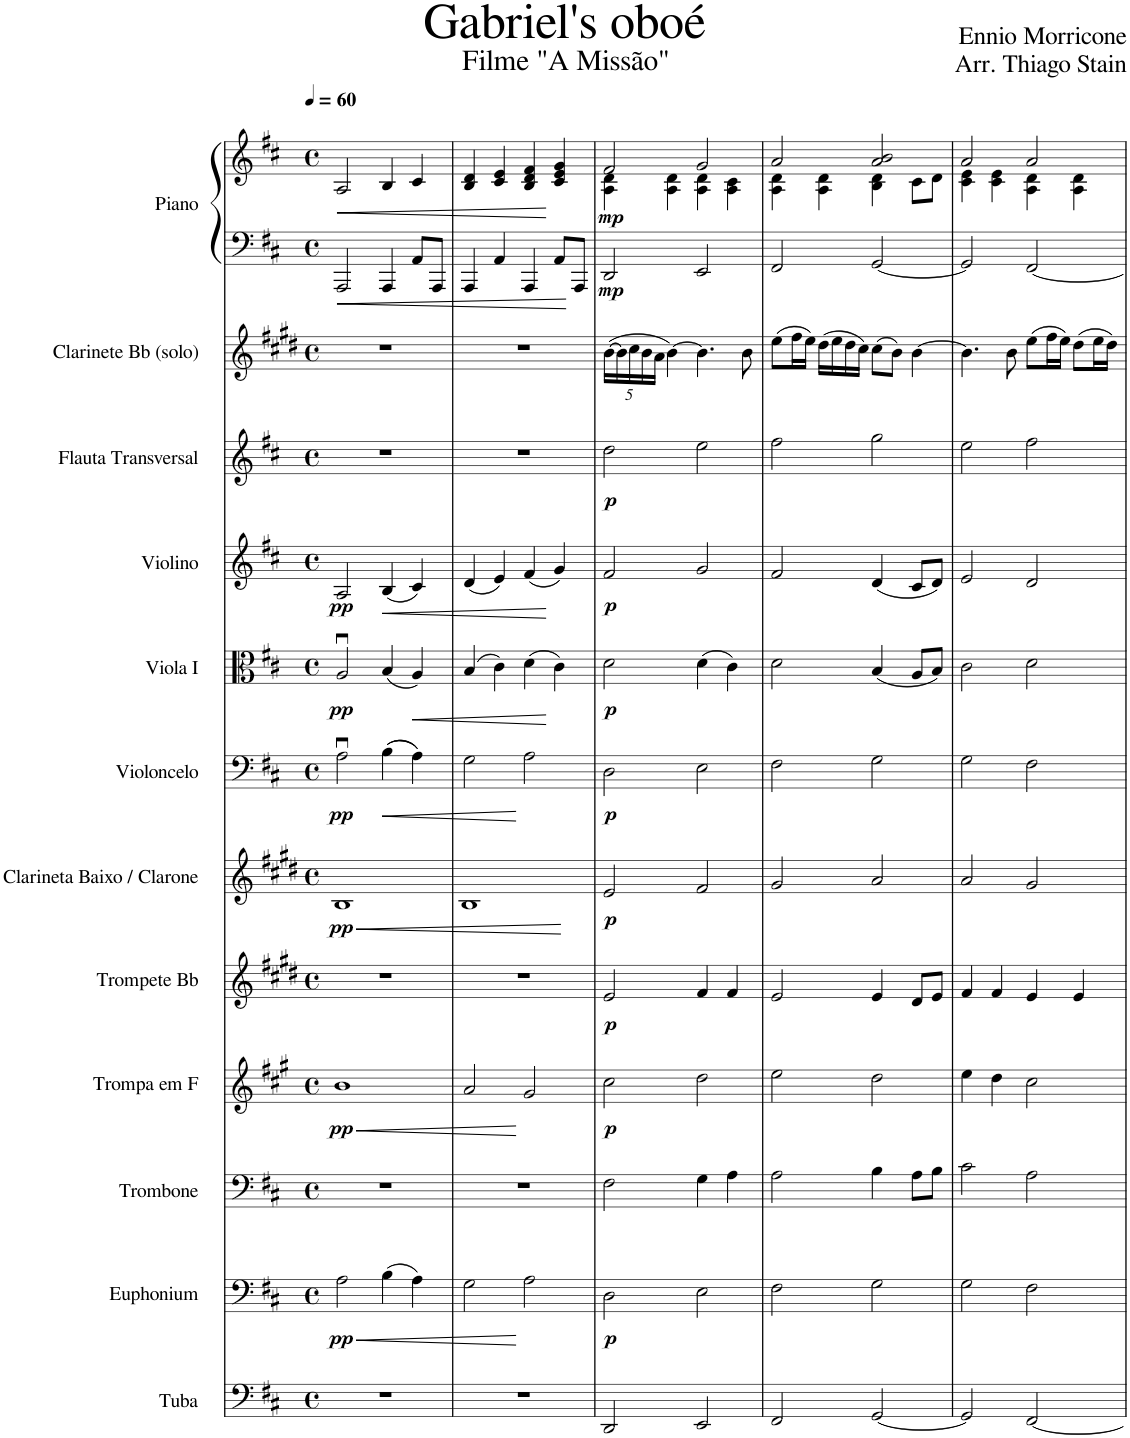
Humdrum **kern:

**kern	**kern	**dynam	**kern	**kern	**dynam	**kern	**dynam	**kern	**dynam	**kern	**dynam	**kern	**dynam	**kern	**dynam	**kern	**dynam	**kern	**kern	**kern	**dynam
*part12	*part11	*part11	*part10	*part9	*part9	*part8	*part8	*part7	*part7	*part6	*part6	*part5	*part5	*part4	*part4	*part3	*part3	*part2	*part1	*part1	*part1
*staff13	*staff12	*staff12	*staff11	*staff10	*staff10	*staff9	*staff9	*staff8	*staff8	*staff7	*staff7	*staff6	*staff6	*staff5	*staff5	*staff4	*staff4	*staff3	*staff2	*staff1	*staff1/2
*I"Tuba	*I"Euphonium	*	*I"Trombone	*I"Trompa em F	*	*I"Trompete Bb	*	*I"Clarineta Baixo / Clarone	*	*I"Violoncelo	*	*I"Viola I	*	*I"Violino	*	*I"Flauta Transversal	*	*I"Clarinete Bb (solo)	*I"Piano	*	*
*I'Tba.	*I'Euph	*	*I'Tbn.	*I'Trom. F	*	*I'Tpt. Bb	*	*I'Cl. Baixo	*	*I'Vc.	*	*I'VlaI	*	*I'Vln.	*	*I'Fl.	*	*I'Cl. Bb	*I'Pno	*	*
*clefF4	*clefF4	*	*clefF4	*clefG2	*	*clefG2	*	*clefG2	*	*clefF4	*	*clefC3	*	*clefG2	*	*clefG2	*	*clefG2	*clefF4	*clefG2	*
*	*	*	*	*Trd4c7	*	*Trd1c2	*	*Trd8c14	*	*	*	*	*	*	*	*	*	*Trd1c2	*	*	*
*k[f#c#]	*k[f#c#]	*	*k[f#c#]	*k[f#c#g#]	*	*k[f#c#g#d#]	*	*k[f#c#g#d#]	*	*k[f#c#]	*	*k[f#c#]	*	*k[f#c#]	*	*k[f#c#]	*	*k[f#c#g#d#]	*k[f#c#]	*k[f#c#]	*
*M4/4	*M4/4	*	*M4/4	*M4/4	*	*M4/4	*	*M4/4	*	*M4/4	*	*M4/4	*	*M4/4	*	*M4/4	*	*M4/4	*M4/4	*M4/4	*
*met(c)	*met(c)	*	*met(c)	*met(c)	*	*met(c)	*	*met(c)	*	*met(c)	*	*met(c)	*	*met(c)	*	*met(c)	*	*met(c)	*met(c)	*met(c)	*
*MM60	*MM60	*	*MM60	*MM60	*	*MM60	*	*MM60	*	*MM60	*	*MM60	*	*MM60	*	*MM60	*	*MM60	*MM60	*MM60	*
=1	=1	=1	=1	=1	=1	=1	=1	=1	=1	=1	=1	=1	=1	=1	=1	=1	=1	=1	=1	=1	=1
!	!	!LO:HP:b	!	!	!LO:HP:b	!	!	!	!LO:HP:b	!	!	!	!	!	!	!	!	!	!	!	!LO:HP:b
!	!	!LO:DY:n=1:b	!	!	!LO:DY:n=1:b	!	!	!	!LO:DY:n=1:b	!	!LO:DY:b	!	!LO:DY:b	!	!LO:DY:b	!	!	!	!	!	!
1r	2A\	< pp	1r	1b	< pp	1r	.	1B	< pp	2Au\	pp	2Au/	pp	2A/	pp	1r	.	1r	2AAA/	2A/	<
!	!	!	!	!	!	!	!	!	!	!	!LO:HP:b	!	!	!	!LO:HP:b	!	!	!	!	!	!
.	(4B\	.	.	.	.	.	.	.	.	((4B\	<	(4B/	.	(4B/	<	.	.	.	4AAA/	4B/	.
!	!	!	!	!	!	!	!	!	!	!	!	!	!LO:HP:b	!	!	!	!	!	!	!	!
.	4A\)	.	.	.	.	.	.	.	.	4A\))	.	4A/)	<	4c#/)	.	.	.	.	8AA/L	4c#/	.
.	.	.	.	.	.	.	.	.	.	.	.	.	.	.	.	.	.	.	8AAA/J	.	.
.	.	.	.	.	.	.	.	.	[	.	.	.	.	.	.	.	.	.	.	.	.
=2	=2	=2	=2	=2	=2	=2	=2	=2	=2	=2	=2	=2	=2	=2	=2	=2	=2	=2	=2	=2	=2
1r	2G\	.	1r	2a/	.	1r	.	1B	.	2G\	.	(4B/	.	(4d/	.	1r	.	1r	4AAA/	4B/ 4d/	.
.	.	.	.	.	.	.	.	.	.	.	.	4c#\)	.	4e/)	.	.	.	.	4AA/	4c#/ 4e/	.
.	2A\	[	.	2g#/	[	.	.	.	.	2A\	[	(4d\	.	(4f#/	.	.	.	.	4AAA/	4B/ 4d/ 4f#/	.
.	.	.	.	.	.	.	.	.	.	.	.	4c#\)	[	4g/)	[	.	.	.	8AA/L	4c#/ 4e/ 4g/	[
.	.	.	.	.	.	.	.	.	.	.	.	.	.	.	.	.	.	.	8AAA/J	.	.
=3	=3	=3	=3	=3	=3	=3	=3	=3	=3	=3	=3	=3	=3	=3	=3	=3	=3	=3	=3	=3	=3
*	*	*	*	*	*	*	*	*	*	*	*	*	*	*	*	*	*	*Xbrackettup	*	*	*
*	*	*	*	*	*	*	*	*	*	*	*	*	*	*	*	*	*	*	*	*^	*
!	!	!LO:DY:b	!	!	!LO:DY:b	!	!LO:DY:b	!	!LO:DY:b	!	!LO:DY:b	!	!LO:DY:b	!	!LO:DY:b	!	!LO:DY:b	!	!	!	!	!LO:DY:b=2
!	!	!	!	!	!	!	!	!	!	!	!	!	!	!	!	!	!	!	!	!	!	!LO:DY:n=1:b
2DD/	2D\	p	2F#\	2cc#\	p	2e/	p	2e/	p	2D\	p	2d\	p	2f#/	p	2dd\	p	([20b\LL	2DD/	2f#/	4A\ 4d\	mp mp
.	.	.	.	.	.	.	.	.	.	.	.	.	.	.	.	.	.	20b\]	.	.	.	.
.	.	.	.	.	.	.	.	.	.	.	.	.	.	.	.	.	.	20cc#\	.	.	.	.
.	.	.	.	.	.	.	.	.	.	.	.	.	.	.	.	.	.	20b\	.	.	.	.
.	.	.	.	.	.	.	.	.	.	.	.	.	.	.	.	.	.	20a\JJ	.	.	.	.
.	.	.	.	.	.	.	.	.	.	.	.	.	.	.	.	.	.	[4b\)	.	.	4A\ 4d\	.
2EE/	2E\	.	4G\	2dd\	.	4f#/	.	2f#/	.	2E\	.	(4d\	.	2g/	.	2ee\	.	4.b\]	2EE/	2g/	4A\ 4d\	.
.	.	.	4A\	.	.	4f#/	.	.	.	.	.	4c#\)	.	.	.	.	.	.	.	.	4A\ 4c#\	.
.	.	.	.	.	.	.	.	.	.	.	.	.	.	.	.	.	.	8b\	.	.	.	.
=4	=4	=4	=4	=4	=4	=4	=4	=4	=4	=4	=4	=4	=4	=4	=4	=4	=4	=4	=4	=4	=4	=4
2FF#/	2F#\	.	2A\	2ee\	.	2e/	.	2g#/	.	2F#\	.	2d\	.	2f#/	.	2ff#\	.	(8ee\L	2FF#/	2a/	4A\ 4d\	.
.	.	.	.	.	.	.	.	.	.	.	.	.	.	.	.	.	.	16ff#\L	.	.	.	.
.	.	.	.	.	.	.	.	.	.	.	.	.	.	.	.	.	.	16ee\JJ)	.	.	.	.
.	.	.	.	.	.	.	.	.	.	.	.	.	.	.	.	.	.	(16dd#\LL	.	.	4A\ 4d\	.
.	.	.	.	.	.	.	.	.	.	.	.	.	.	.	.	.	.	16ee\	.	.	.	.
.	.	.	.	.	.	.	.	.	.	.	.	.	.	.	.	.	.	16dd#\	.	.	.	.
.	.	.	.	.	.	.	.	.	.	.	.	.	.	.	.	.	.	16cc#\JJ)	.	.	.	.
[2GG/	2G\	.	4B\	2dd\	.	4e/	.	2a/	.	2G\	.	(4B/	.	(4d/	.	2gg\	.	(8cc#\L	[2GG/	2a/ 2b/	4B\ 4d\	.
.	.	.	.	.	.	.	.	.	.	.	.	.	.	.	.	.	.	8b\J)	.	.	.	.
.	.	.	8A\L	.	.	8d#/L	.	.	.	.	.	8A/L	.	8c#/L	.	.	.	[4b\	.	.	8c#\L	.
.	.	.	8B\J	.	.	8e/J	.	.	.	.	.	8B/J)	.	8d/J)	.	.	.	.	.	.	8d\J	.
=5	=5	=5	=5	=5	=5	=5	=5	=5	=5	=5	=5	=5	=5	=5	=5	=5	=5	=5	=5	=5	=5	=5
2GG/]	2G\	.	2c#\	4ee\	.	4f#/	.	2a/	.	2G\	.	2c#\	.	2e/	.	2ee\	.	4.b\]	2GG/]	2a/	4c#\ 4e\	.
.	.	.	.	4dd\	.	4f#/	.	.	.	.	.	.	.	.	.	.	.	.	.	.	4c#\ 4e\	.
.	.	.	.	.	.	.	.	.	.	.	.	.	.	.	.	.	.	8b\	.	.	.	.
[2FF#/	2F#\	.	2A\	2cc#\	.	4e/	.	2g#/	.	2F#\	.	2d\	.	2d/	.	2ff#\	.	(8ee\L	[2FF#/	2a/	4A\ 4d\	.
.	.	.	.	.	.	.	.	.	.	.	.	.	.	.	.	.	.	16ff#\L	.	.	.	.
.	.	.	.	.	.	.	.	.	.	.	.	.	.	.	.	.	.	16ee\JJ)	.	.	.	.
.	.	.	.	.	.	4e/	.	.	.	.	.	.	.	.	.	.	.	(8dd#\L	.	.	4A\ 4d\	.
.	.	.	.	.	.	.	.	.	.	.	.	.	.	.	.	.	.	16ee\L	.	.	.	.
.	.	.	.	.	.	.	.	.	.	.	.	.	.	.	.	.	.	16dd#\JJ)	.	.	.	.
*	*	*	*	*	*	*	*	*	*	*	*	*	*	*	*	*	*	*	*	*v	*v	*
=	=	=	=	=	=	=	=	=	=	=	=	=	=	=	=	=	=	=	=	=	=
*-	*-	*-	*-	*-	*-	*-	*-	*-	*-	*-	*-	*-	*-	*-	*-	*-	*-	*-	*-	*-	*-
